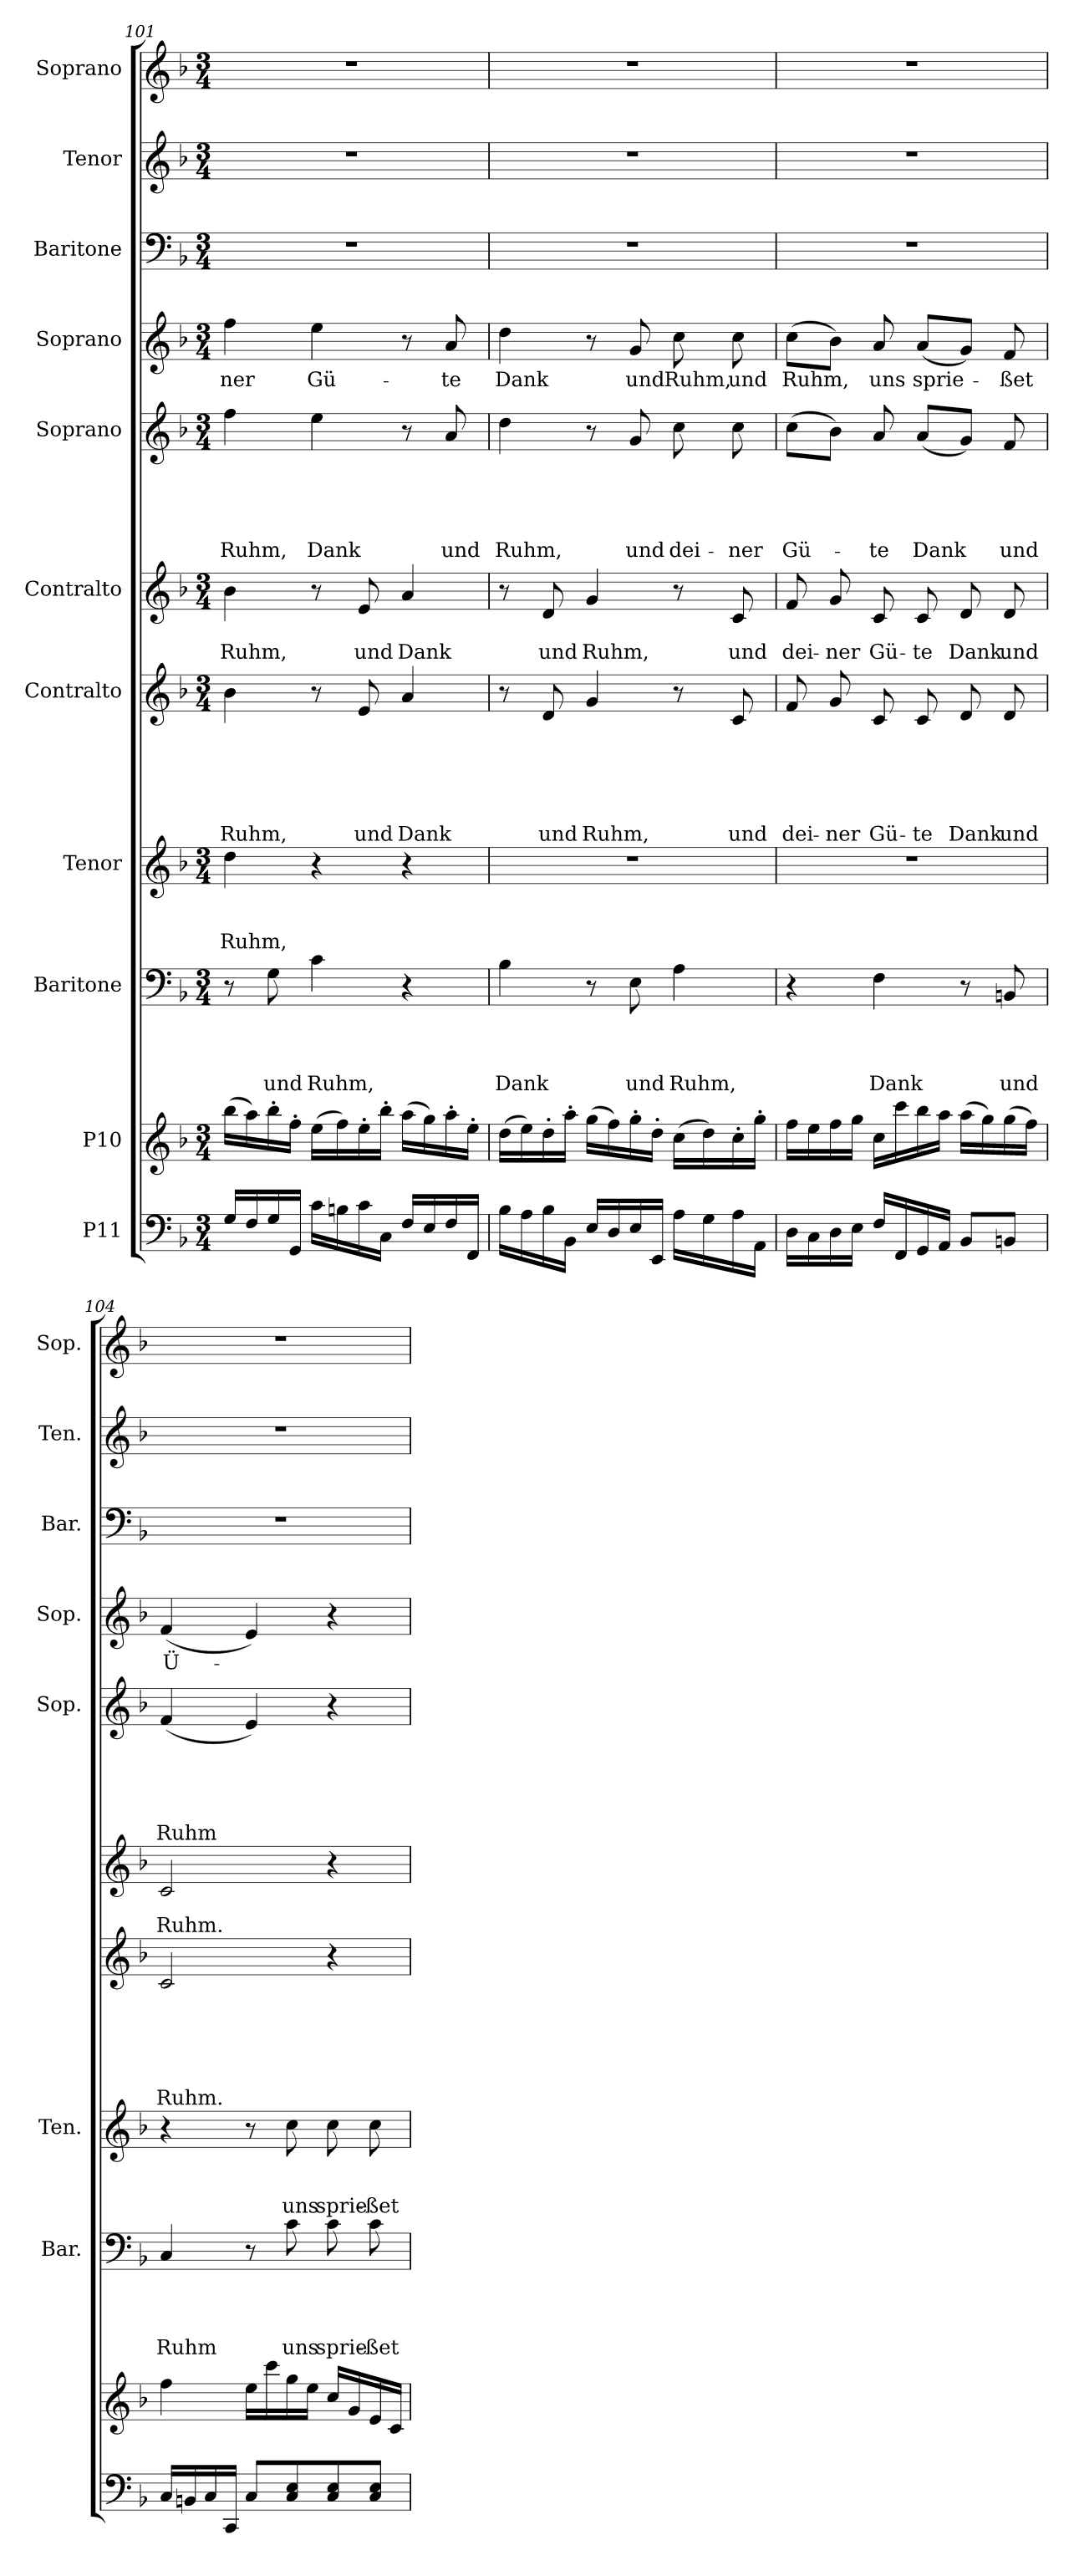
**kern	**kern	**kern	**text	**text	**text	**text	**kern	**text	**text	**text	**kern	**text	**text	**text	**text	**text	**text	**kern	**text	**text	**kern	**text	**text	**text	**text	**text	**kern	**text	**kern	**kern	**kern
*part11	*part10	*part9	*part9	*part9	*part9	*part9	*part8	*part8	*part8	*part8	*part7	*part7	*part7	*part7	*part7	*part7	*part7	*part6	*part6	*part6	*part5	*part5	*part5	*part5	*part5	*part5	*part4	*part4	*part3	*part2	*part1
*staff11	*staff10	*staff9	*staff9	*staff9	*staff9	*staff9	*staff8	*staff8	*staff8	*staff8	*staff7	*staff7	*staff7	*staff7	*staff7	*staff7	*staff7	*staff6	*staff6	*staff6	*staff5	*staff5	*staff5	*staff5	*staff5	*staff5	*staff4	*staff4	*staff3	*staff2	*staff1
*I"P11	*I"P10	*I"Baritone	*	*	*	*	*I"Tenor	*	*	*	*I"Contralto	*	*	*	*	*	*	*I"Contralto	*	*	*I"Soprano	*	*	*	*	*	*I"Soprano	*	*I"Baritone	*I"Tenor	*I"Soprano
*	*	*I'Bar.	*	*	*	*	*I'Ten.	*	*	*	*	*	*	*	*	*	*	*	*	*	*I'Sop.	*	*	*	*	*	*I'Sop.	*	*I'Bar.	*I'Ten.	*I'Sop.
!!LO:PB:g=z
*clefF4	*clefG2	*clefF4	*	*	*	*	*clefG2	*	*	*	*clefG2	*	*	*	*	*	*	*clefG2	*	*	*clefG2	*	*	*	*	*	*clefG2	*	*clefF4	*clefG2	*clefG2
*	*	*	*	*	*	*	*ITrd7c12	*	*	*	*	*	*	*	*	*	*	*	*	*	*	*	*	*	*	*	*	*	*	*ITrd7c12	*
*k[b-]	*k[b-]	*k[b-]	*	*	*	*	*k[b-]	*	*	*	*k[b-]	*	*	*	*	*	*	*k[b-]	*	*	*k[b-]	*	*	*	*	*	*k[b-]	*	*k[b-]	*k[b-]	*k[b-]
*F:	*F:	*F:	*	*	*	*	*F:	*	*	*	*F:	*	*	*	*	*	*	*F:	*	*	*F:	*	*	*	*	*	*F:	*	*F:	*F:	*F:
*M3/4	*M3/4	*M3/4	*	*	*	*	*M3/4	*	*	*	*M3/4	*	*	*	*	*	*	*M3/4	*	*	*M3/4	*	*	*	*	*	*M3/4	*	*M3/4	*M3/4	*M3/4
=101	=101	=101	=101	=101	=101	=101	=101	=101	=101	=101	=101	=101	=101	=101	=101	=101	=101	=101	=101	=101	=101	=101	=101	=101	=101	=101	=101	=101	=101	=101	=101
*^	*^	*	*	*	*	*	*	*	*	*	*	*	*	*	*	*	*	*	*	*	*	*	*	*	*	*	*	*	*	*	*
*	*	*	*^	*	*	*	*	*	*	*	*	*	*	*	*	*	*	*	*	*	*	*	*	*	*	*	*	*	*	*	*	*	*
!	!	!	!	!	!	!	!	!	!	!	!	!	!LO:LY:b	!	!	!	!	!	!	!LO:LY:b	!	!	!LO:LY:b	!	!	!	!	!	!LO:LY:b	!	!LO:LY:b	!	!	!
16G/LL	2.ryy	2.ryy	2.ryy	(>16bb-\LL	8r	.	.	.	.	4d\	.	.	Ruhm,	4b-\	.	.	.	.	.	Ruhm,	4b-\	.	Ruhm,	4ff\	.	.	.	.	Ruhm,	4ff\	-ner	2.r	2.r	2.r
16F/	.	.	.	16aa\)	.	.	.	.	.	.	.	.	.	.	.	.	.	.	.	.	.	.	.	.	.	.	.	.	.	.	.	.	.	.
!	!	!	!	!	!	!	!	!	!LO:LY:b	!	!	!	!	!	!	!	!	!	!	!	!	!	!	!	!	!	!	!	!	!	!	!	!	!
16G/	.	.	.	16bb-'>\	8G\	.	.	.	und	.	.	.	.	.	.	.	.	.	.	.	.	.	.	.	.	.	.	.	.	.	.	.	.	.
16GG/JJ	.	.	.	16ff'>\JJ	.	.	.	.	.	.	.	.	.	.	.	.	.	.	.	.	.	.	.	.	.	.	.	.	.	.	.	.	.	.
!	!	!	!	!	!	!	!	!	!LO:LY:b	!	!	!	!	!	!	!	!	!	!	!	!	!	!	!	!	!	!	!	!LO:LY:b	!	!LO:LY:b	!	!	!
16c\LL	.	.	.	(>16ee\LL	4c\	.	.	.	Ruhm,	4r	.	.	.	8r	.	.	.	.	.	.	8r	.	.	4ee\	.	.	.	.	Dank	4ee\	Gü-	.	.	.
16Bn\	.	.	.	16ff\)	.	.	.	.	.	.	.	.	.	.	.	.	.	.	.	.	.	.	.	.	.	.	.	.	.	.	.	.	.	.
!	!	!	!	!	!	!	!	!	!	!	!	!	!	!	!	!	!	!	!	!LO:LY:b	!	!	!LO:LY:b	!	!	!	!	!	!	!	!	!	!	!
16c\	.	.	.	16ee'>\	.	.	.	.	.	.	.	.	.	8e/	.	.	.	.	.	und	8e/	.	und	.	.	.	.	.	.	.	.	.	.	.
16C\JJ	.	.	.	16bb-'>\JJ	.	.	.	.	.	.	.	.	.	.	.	.	.	.	.	.	.	.	.	.	.	.	.	.	.	.	.	.	.	.
!	!	!	!	!	!	!	!	!	!	!	!	!	!	!	!	!	!	!	!	!LO:LY:b	!	!	!LO:LY:b	!	!	!	!	!	!	!	!	!	!	!
16F/LL	.	.	.	(>16aa\LL	4r	.	.	.	.	4r	.	.	.	4a/	.	.	.	.	.	Dank	4a/	.	Dank	8r	.	.	.	.	.	8r	.	.	.	.
16E/	.	.	.	16gg\)	.	.	.	.	.	.	.	.	.	.	.	.	.	.	.	.	.	.	.	.	.	.	.	.	.	.	.	.	.	.
!	!	!	!	!	!	!	!	!	!	!	!	!	!	!	!	!	!	!	!	!	!	!	!	!	!	!	!	!	!LO:LY:b	!	!LO:LY:b	!	!	!
16F/	.	.	.	16aa'>\	.	.	.	.	.	.	.	.	.	.	.	.	.	.	.	.	.	.	.	8a/	.	.	.	.	und	8a/	-te	.	.	.
16FF/JJ	.	.	.	16ee'>\JJ	.	.	.	.	.	.	.	.	.	.	.	.	.	.	.	.	.	.	.	.	.	.	.	.	.	.	.	.	.	.
=102	=102	=102	=102	=102	=102	=102	=102	=102	=102	=102	=102	=102	=102	=102	=102	=102	=102	=102	=102	=102	=102	=102	=102	=102	=102	=102	=102	=102	=102	=102	=102	=102	=102	=102
!	!	!	!	!	!	!	!	!	!LO:LY:b	!LO:N:vis=1	!	!	!	!	!	!	!	!	!	!	!	!	!	!	!	!	!	!	!LO:LY:b	!	!LO:LY:b	!	!	!
16B-\LL	2.ryy	2.ryy	2.ryy	(>16dd\LL	4B-\	.	.	.	Dank	2.r	.	.	.	8r	.	.	.	.	.	.	8r	.	.	4dd\	.	.	.	.	Ruhm,	4dd\	Dank	2.r	2.r	2.r
16A\	.	.	.	16ee\)	.	.	.	.	.	.	.	.	.	.	.	.	.	.	.	.	.	.	.	.	.	.	.	.	.	.	.	.	.	.
!	!	!	!	!	!	!	!	!	!	!	!	!	!	!	!	!	!	!	!	!LO:LY:b	!	!	!LO:LY:b	!	!	!	!	!	!	!	!	!	!	!
16B-\	.	.	.	16dd'>\	.	.	.	.	.	.	.	.	.	8d/	.	.	.	.	.	und	8d/	.	und	.	.	.	.	.	.	.	.	.	.	.
16BB-\JJ	.	.	.	16aa'>\JJ	.	.	.	.	.	.	.	.	.	.	.	.	.	.	.	.	.	.	.	.	.	.	.	.	.	.	.	.	.	.
!	!	!	!	!	!	!	!	!	!	!	!	!	!	!	!	!	!	!	!	!LO:LY:b	!	!	!LO:LY:b	!	!	!	!	!	!	!	!	!	!	!
16E/LL	.	.	.	(>16gg\LL	8r	.	.	.	.	.	.	.	.	4g/	.	.	.	.	.	Ruhm,	4g/	.	Ruhm,	8r	.	.	.	.	.	8r	.	.	.	.
16D/	.	.	.	16ff\)	.	.	.	.	.	.	.	.	.	.	.	.	.	.	.	.	.	.	.	.	.	.	.	.	.	.	.	.	.	.
!	!	!	!	!	!	!	!	!	!LO:LY:b	!	!	!	!	!	!	!	!	!	!	!	!	!	!	!	!	!	!	!	!LO:LY:b	!	!LO:LY:b	!	!	!
16E/	.	.	.	16gg'>\	8E\	.	.	.	und	.	.	.	.	.	.	.	.	.	.	.	.	.	.	8g/	.	.	.	.	und	8g/	und	.	.	.
16EE/JJ	.	.	.	16dd'>\JJ	.	.	.	.	.	.	.	.	.	.	.	.	.	.	.	.	.	.	.	.	.	.	.	.	.	.	.	.	.	.
!	!	!	!	!	!	!	!	!	!LO:LY:b	!	!	!	!	!	!	!	!	!	!	!	!	!	!	!	!	!	!	!	!LO:LY:b	!	!LO:LY:b	!	!	!
16A\LL	.	.	.	(>16cc\LL	4A\	.	.	.	Ruhm,	.	.	.	.	8r	.	.	.	.	.	.	8r	.	.	8cc\	.	.	.	.	dei-	8cc\	Ruhm,	.	.	.
16G\	.	.	.	16dd\)	.	.	.	.	.	.	.	.	.	.	.	.	.	.	.	.	.	.	.	.	.	.	.	.	.	.	.	.	.	.
!	!	!	!	!	!	!	!	!	!	!	!	!	!	!	!	!	!	!	!	!LO:LY:b	!	!	!LO:LY:b	!	!	!	!	!	!LO:LY:b	!	!LO:LY:b	!	!	!
16A\	.	.	.	16cc'>\	.	.	.	.	.	.	.	.	.	8c/	.	.	.	.	.	und	8c/	.	und	8cc\	.	.	.	.	-ner	8cc\	und	.	.	.
16AA\JJ	.	.	.	16gg'>\JJ	.	.	.	.	.	.	.	.	.	.	.	.	.	.	.	.	.	.	.	.	.	.	.	.	.	.	.	.	.	.
=103	=103	=103	=103	=103	=103	=103	=103	=103	=103	=103	=103	=103	=103	=103	=103	=103	=103	=103	=103	=103	=103	=103	=103	=103	=103	=103	=103	=103	=103	=103	=103	=103	=103	=103
!	!	!	!	!	!	!	!	!	!	!LO:N:vis=1	!	!	!	!	!	!	!	!	!	!LO:LY:b	!	!	!LO:LY:b	!	!	!	!	!	!LO:LY:b	!	!LO:LY:b	!	!	!
16D\LL	2.ryy	2.ryy	2.ryy	16ff\LL	4r	.	.	.	.	2.r	.	.	.	8f/	.	.	.	.	.	dei-	8f/	.	dei-	(>8cc\L	.	.	.	.	Gü-	(>8cc\L	Ruhm,	2.r	2.r	2.r
16C\	.	.	.	16ee\	.	.	.	.	.	.	.	.	.	.	.	.	.	.	.	.	.	.	.	.	.	.	.	.	.	.	.	.	.	.
!	!	!	!	!	!	!	!	!	!	!	!	!	!	!	!	!	!	!	!	!LO:LY:b	!	!	!LO:LY:b	!	!	!	!	!	!	!	!	!	!	!
16D\	.	.	.	16ff\	.	.	.	.	.	.	.	.	.	8g/	.	.	.	.	.	-ner	8g/	.	-ner	8b-\J)	.	.	.	.	.	8b-\J)	.	.	.	.
16E\JJ	.	.	.	16gg\JJ	.	.	.	.	.	.	.	.	.	.	.	.	.	.	.	.	.	.	.	.	.	.	.	.	.	.	.	.	.	.
!	!	!	!	!	!	!	!	!	!LO:LY:b	!	!	!	!	!	!	!	!	!	!	!LO:LY:b	!	!	!LO:LY:b	!	!	!	!	!	!LO:LY:b	!	!LO:LY:b	!	!	!
16F/LL	.	.	.	16cc\LL	4F\	.	.	.	Dank	.	.	.	.	8c/	.	.	.	.	.	Gü-	8c/	.	Gü-	8a/	.	.	.	.	-te	8a/	uns	.	.	.
16FF/	.	.	.	16ccc\	.	.	.	.	.	.	.	.	.	.	.	.	.	.	.	.	.	.	.	.	.	.	.	.	.	.	.	.	.	.
!	!	!	!	!	!	!	!	!	!	!	!	!	!	!	!	!	!	!	!	!LO:LY:b	!	!	!LO:LY:b	!	!	!	!	!	!LO:LY:b	!	!LO:LY:b	!	!	!
16GG/	.	.	.	16bb-\	.	.	.	.	.	.	.	.	.	8c/	.	.	.	.	.	-te	8c/	.	-te	(<8a/L	.	.	.	.	Dank	(<8a/L	sprie-	.	.	.
16AA/JJ	.	.	.	16aa\JJ	.	.	.	.	.	.	.	.	.	.	.	.	.	.	.	.	.	.	.	.	.	.	.	.	.	.	.	.	.	.
!	!	!	!	!	!	!	!	!	!	!	!	!	!	!	!	!	!	!	!	!LO:LY:b	!	!	!LO:LY:b	!	!	!	!	!	!	!	!	!	!	!
8BB-/L	.	.	.	(>16aa\LL	8r	.	.	.	.	.	.	.	.	8d/	.	.	.	.	.	Dank	8d/	.	Dank	8g/J)	.	.	.	.	.	8g/J)	.	.	.	.
.	.	.	.	16gg\)	.	.	.	.	.	.	.	.	.	.	.	.	.	.	.	.	.	.	.	.	.	.	.	.	.	.	.	.	.	.
!	!	!	!	!	!	!	!	!	!LO:LY:b	!	!	!	!	!	!	!	!	!	!	!LO:LY:b	!	!	!LO:LY:b	!	!	!	!	!	!LO:LY:b	!	!LO:LY:b	!	!	!
8BBn/J	.	.	.	(>16gg\	8BBn/	.	.	.	und	.	.	.	.	8d/	.	.	.	.	.	und	8d/	.	und	8f/	.	.	.	.	und	8f/	-ßet	.	.	.
.	.	.	.	16ff\JJ)	.	.	.	.	.	.	.	.	.	.	.	.	.	.	.	.	.	.	.	.	.	.	.	.	.	.	.	.	.	.
!!LO:PB:g=z
=104	=104	=104	=104	=104	=104	=104	=104	=104	=104	=104	=104	=104	=104	=104	=104	=104	=104	=104	=104	=104	=104	=104	=104	=104	=104	=104	=104	=104	=104	=104	=104	=104	=104	=104
!	!	!	!	!	!	!	!	!	!LO:LY:b	!	!	!	!	!	!	!	!	!	!	!LO:LY:b	!	!	!LO:LY:b	!	!	!	!	!	!LO:LY:b	!	!LO:LY:b	!	!	!
16C/LL	2.ryy	2.ryy	2.ryy	4ff\	4C/	.	.	.	Ruhm	4r	.	.	.	2c/	.	.	.	.	.	Ruhm.	2c/	.	Ruhm.	(<4f/	.	.	.	.	Ruhm	(<4f/	Ü-	2.r	2.r	2.r
16BBn/	.	.	.	.	.	.	.	.	.	.	.	.	.	.	.	.	.	.	.	.	.	.	.	.	.	.	.	.	.	.	.	.	.	.
16C/	.	.	.	.	.	.	.	.	.	.	.	.	.	.	.	.	.	.	.	.	.	.	.	.	.	.	.	.	.	.	.	.	.	.
16CC/JJ	.	.	.	.	.	.	.	.	.	.	.	.	.	.	.	.	.	.	.	.	.	.	.	.	.	.	.	.	.	.	.	.	.	.
8C/L	.	.	.	16ee\LL	8r	.	.	.	.	8r	.	.	.	.	.	.	.	.	.	.	.	.	.	4e/)	.	.	.	.	.	4e/)	.	.	.	.
.	.	.	.	16ccc\	.	.	.	.	.	.	.	.	.	.	.	.	.	.	.	.	.	.	.	.	.	.	.	.	.	.	.	.	.	.
!	!	!	!	!	!	!	!	!	!LO:LY:b	!	!	!	!LO:LY:b	!	!	!	!	!	!	!	!	!	!	!	!	!	!	!	!	!	!	!	!	!
8C/ 8E/	.	.	.	16gg\	8c\	.	.	.	uns	8c\	.	.	uns	.	.	.	.	.	.	.	.	.	.	.	.	.	.	.	.	.	.	.	.	.
.	.	.	.	16ee\JJ	.	.	.	.	.	.	.	.	.	.	.	.	.	.	.	.	.	.	.	.	.	.	.	.	.	.	.	.	.	.
!	!	!	!	!	!	!	!	!	!LO:LY:b	!	!	!	!LO:LY:b	!	!	!	!	!	!	!	!	!	!	!	!	!	!	!	!	!	!	!	!	!
8C/ 8E/	.	.	.	16cc/LL	8c\	.	.	.	sprie-	8c\	.	.	sprie-	4r	.	.	.	.	.	.	4r	.	.	4r	.	.	.	.	.	4r	.	.	.	.
.	.	.	.	16g/	.	.	.	.	.	.	.	.	.	.	.	.	.	.	.	.	.	.	.	.	.	.	.	.	.	.	.	.	.	.
!	!	!	!	!	!	!	!	!	!LO:LY:b	!	!	!	!LO:LY:b	!	!	!	!	!	!	!	!	!	!	!	!	!	!	!	!	!	!	!	!	!
8C/ 8E/J	.	.	.	16e/	8c\	.	.	.	-ßet	8c\	.	.	-ßet	.	.	.	.	.	.	.	.	.	.	.	.	.	.	.	.	.	.	.	.	.
.	.	.	.	16c/JJ	.	.	.	.	.	.	.	.	.	.	.	.	.	.	.	.	.	.	.	.	.	.	.	.	.	.	.	.	.	.
*v	*v	*	*	*	*	*	*	*	*	*	*	*	*	*	*	*	*	*	*	*	*	*	*	*	*	*	*	*	*	*	*	*	*	*
*	*v	*v	*v	*	*	*	*	*	*	*	*	*	*	*	*	*	*	*	*	*	*	*	*	*	*	*	*	*	*	*	*	*	*
=	=	=	=	=	=	=	=	=	=	=	=	=	=	=	=	=	=	=	=	=	=	=	=	=	=	=	=	=	=	=	=
*-	*-	*-	*-	*-	*-	*-	*-	*-	*-	*-	*-	*-	*-	*-	*-	*-	*-	*-	*-	*-	*-	*-	*-	*-	*-	*-	*-	*-	*-	*-	*-
